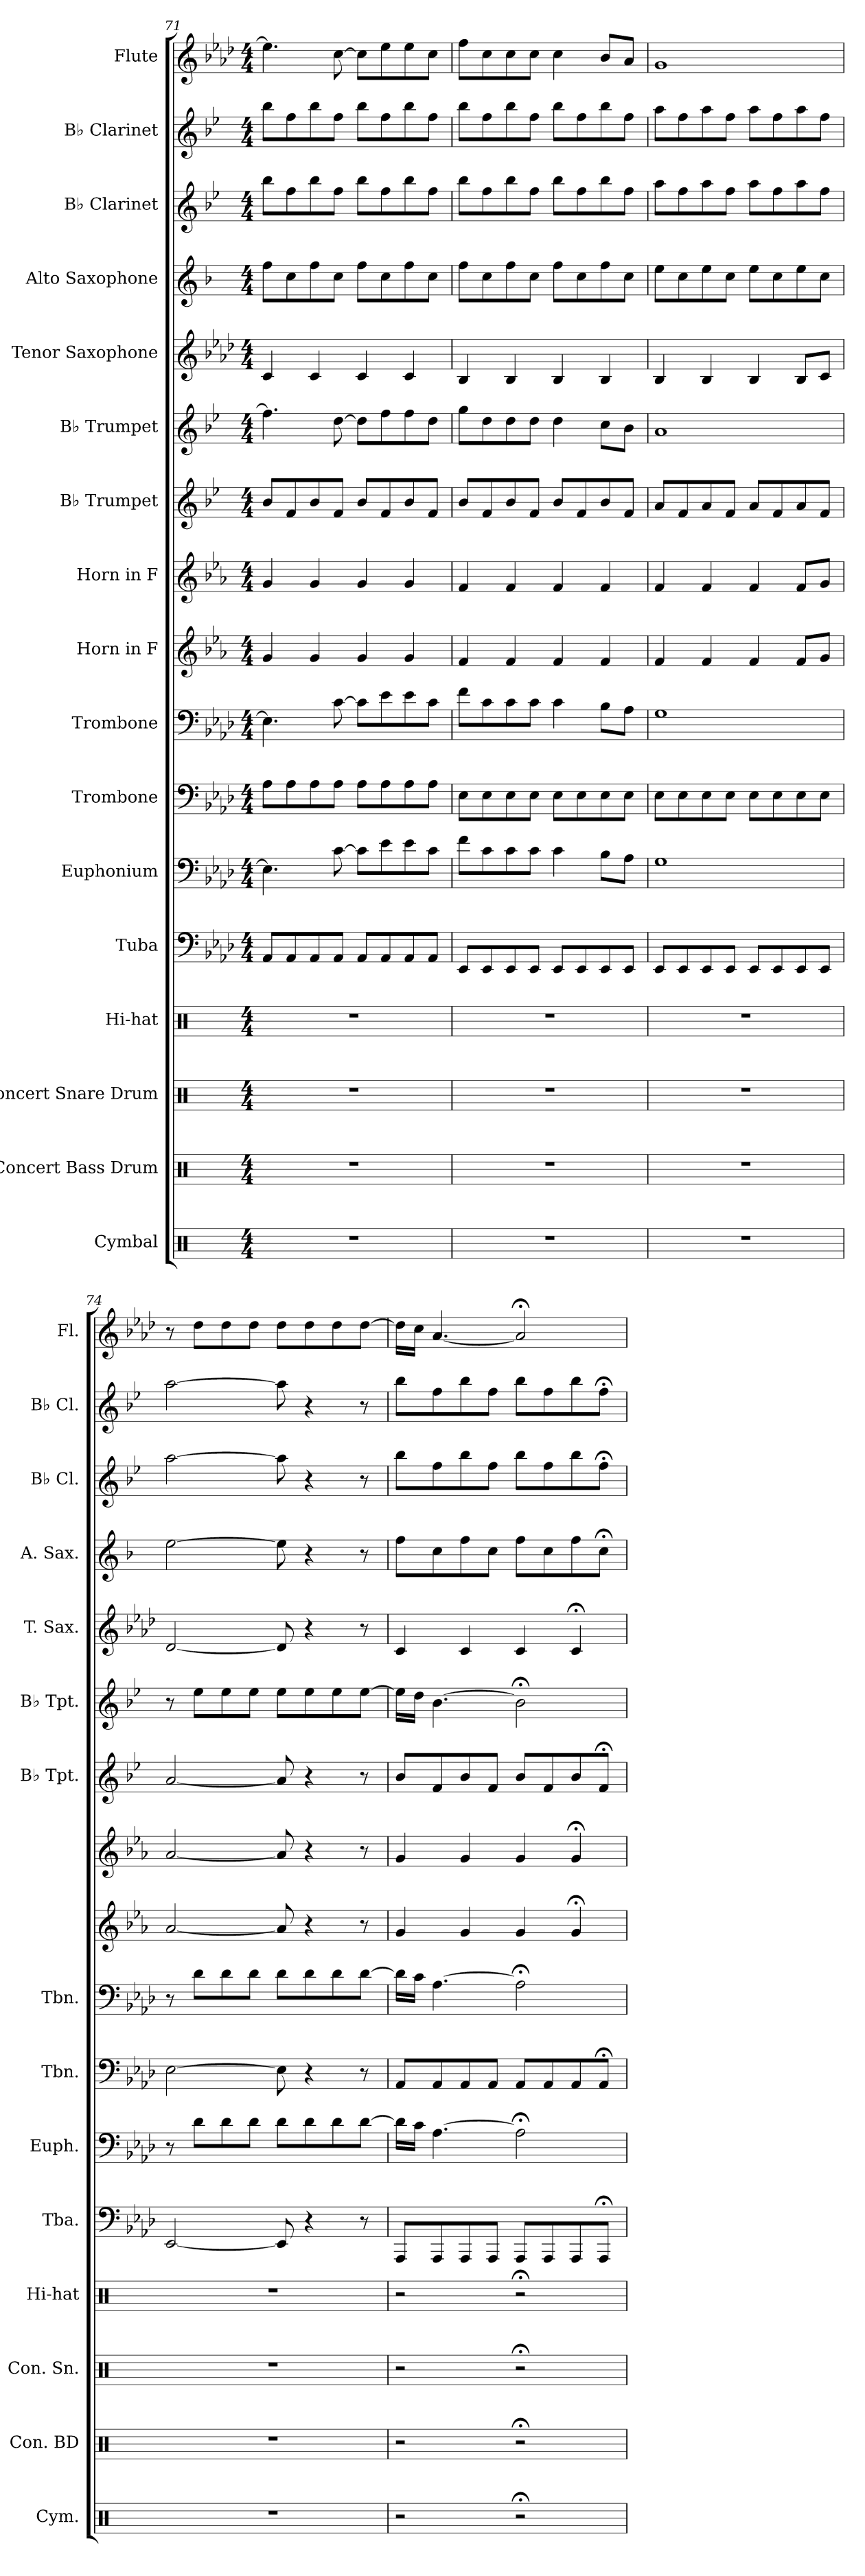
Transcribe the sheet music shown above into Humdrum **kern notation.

**kern	**kern	**kern	**kern	**kern	**kern	**kern	**kern	**kern	**kern	**kern	**kern	**kern	**kern	**kern	**kern	**kern
*part17	*part16	*part15	*part14	*part13	*part12	*part11	*part10	*part9	*part8	*part7	*part6	*part5	*part4	*part3	*part2	*part1
*staff17	*staff16	*staff15	*staff14	*staff13	*staff12	*staff11	*staff10	*staff9	*staff8	*staff7	*staff6	*staff5	*staff4	*staff3	*staff2	*staff1
*I"Cymbal	*I"Concert Bass Drum	*I"Concert Snare Drum	*I"Hi-hat	*I"Tuba	*I"Euphonium	*I"Trombone	*I"Trombone	*I"Horn in F	*I"Horn in F	*I"B♭ Trumpet	*I"B♭ Trumpet	*I"Tenor Saxophone	*I"Alto Saxophone	*I"B♭ Clarinet	*I"B♭ Clarinet	*I"Flute
*I'Cym.	*I'Con. BD	*I'Con. Sn.	*I'Hi-hat	*I'Tba.	*I'Euph.	*I'Tbn.	*I'Tbn.	*	*	*I'B♭ Tpt.	*I'B♭ Tpt.	*I'T. Sax.	*I'A. Sax.	*I'B♭ Cl.	*I'B♭ Cl.	*I'Fl.
*clefX	*clefX	*clefX	*clefX	*clefF4	*clefF4	*clefF4	*clefF4	*clefG2	*clefG2	*clefG2	*clefG2	*clefG2	*clefG2	*clefG2	*clefG2	*clefG2
*	*	*	*	*	*	*	*	*ITrd4c7	*ITrd4c7	*ITrd1c2	*ITrd1c2	*ITrd8c14	*ITrd5c9	*ITrd1c2	*ITrd1c2	*
*k[]	*k[]	*k[]	*k[]	*k[b-e-a-d-]	*k[b-e-a-d-]	*k[b-e-a-d-]	*k[b-e-a-d-]	*k[b-e-a-d-]	*k[b-e-a-d-]	*k[b-e-a-d-]	*k[b-e-a-d-]	*k[b-e-a-d-]	*k[b-e-a-d-]	*k[b-e-a-d-]	*k[b-e-a-d-]	*k[b-e-a-d-]
*M4/4	*M4/4	*M4/4	*M4/4	*M4/4	*M4/4	*M4/4	*M4/4	*M4/4	*M4/4	*M4/4	*M4/4	*M4/4	*M4/4	*M4/4	*M4/4	*M4/4
=71	=71	=71	=71	=71	=71	=71	=71	=71	=71	=71	=71	=71	=71	=71	=71	=71
1r	1r	1r	1r	8AA-/L	4.E-\]	8A-\L	4.E-\]	4c/	4c/	8a-/L	4.ee-\]	4C/	8a-\L	8aa-\L	8aa-\L	4.ee-\]
.	.	.	.	8AA-/	.	8A-\	.	.	.	8e-/	.	.	8e-\	8ee-\	8ee-\	.
.	.	.	.	8AA-/	.	8A-\	.	4c/	4c/	8a-/	.	4C/	8a-\	8aa-\	8aa-\	.
.	.	.	.	8AA-/J	[8c\	8A-\J	[8c\	.	.	8e-/J	[8cc\	.	8e-\J	8ee-\J	8ee-\J	[8cc\
.	.	.	.	8AA-/L	8c\L]	8A-\L	8c\L]	4c/	4c/	8a-/L	8cc\L]	4C/	8a-\L	8aa-\L	8aa-\L	8cc\L]
.	.	.	.	8AA-/	8e-\	8A-\	8e-\	.	.	8e-/	8ee-\	.	8e-\	8ee-\	8ee-\	8ee-\
.	.	.	.	8AA-/	8e-\	8A-\	8e-\	4c/	4c/	8a-/	8ee-\	4C/	8a-\	8aa-\	8aa-\	8ee-\
.	.	.	.	8AA-/J	8c\J	8A-\J	8c\J	.	.	8e-/J	8cc\J	.	8e-\J	8ee-\J	8ee-\J	8cc\J
=72	=72	=72	=72	=72	=72	=72	=72	=72	=72	=72	=72	=72	=72	=72	=72	=72
1r	1r	1r	1r	8EE-/L	8f\L	8E-\L	8f\L	4B-/	4B-/	8a-/L	8ff\L	4BB-/	8a-\L	8aa-\L	8aa-\L	8ff\L
.	.	.	.	8EE-/	8c\	8E-\	8c\	.	.	8e-/	8cc\	.	8e-\	8ee-\	8ee-\	8cc\
.	.	.	.	8EE-/	8c\	8E-\	8c\	4B-/	4B-/	8a-/	8cc\	4BB-/	8a-\	8aa-\	8aa-\	8cc\
.	.	.	.	8EE-/J	8c\J	8E-\J	8c\J	.	.	8e-/J	8cc\J	.	8e-\J	8ee-\J	8ee-\J	8cc\J
.	.	.	.	8EE-/L	4c\	8E-\L	4c\	4B-/	4B-/	8a-/L	4cc\	4BB-/	8a-\L	8aa-\L	8aa-\L	4cc\
.	.	.	.	8EE-/	.	8E-\	.	.	.	8e-/	.	.	8e-\	8ee-\	8ee-\	.
.	.	.	.	8EE-/	8B-\L	8E-\	8B-\L	4B-/	4B-/	8a-/	8b-\L	4BB-/	8a-\	8aa-\	8aa-\	8b-/L
.	.	.	.	8EE-/J	8A-\J	8E-\J	8A-\J	.	.	8e-/J	8a-\J	.	8e-\J	8ee-\J	8ee-\J	8a-/J
=73	=73	=73	=73	=73	=73	=73	=73	=73	=73	=73	=73	=73	=73	=73	=73	=73
1r	1r	1r	1r	8EE-/L	1G	8E-\L	1G	4B-/	4B-/	8g/L	1g	4BB-/	8g\L	8gg\L	8gg\L	1g
.	.	.	.	8EE-/	.	8E-\	.	.	.	8e-/	.	.	8e-\	8ee-\	8ee-\	.
.	.	.	.	8EE-/	.	8E-\	.	4B-/	4B-/	8g/	.	4BB-/	8g\	8gg\	8gg\	.
.	.	.	.	8EE-/J	.	8E-\J	.	.	.	8e-/J	.	.	8e-\J	8ee-\J	8ee-\J	.
.	.	.	.	8EE-/L	.	8E-\L	.	4B-/	4B-/	8g/L	.	4BB-/	8g\L	8gg\L	8gg\L	.
.	.	.	.	8EE-/	.	8E-\	.	.	.	8e-/	.	.	8e-\	8ee-\	8ee-\	.
.	.	.	.	8EE-/	.	8E-\	.	8B-/L	8B-/L	8g/	.	8BB-/L	8g\	8gg\	8gg\	.
.	.	.	.	8EE-/J	.	8E-\J	.	8c/J	8c/J	8e-/J	.	8C/J	8e-\J	8ee-\J	8ee-\J	.
=74	=74	=74	=74	=74	=74	=74	=74	=74	=74	=74	=74	=74	=74	=74	=74	=74
1r	1r	1r	1r	[2EE-/	8r	[2E-\	8r	[2d-/	[2d-/	[2g/	8r	[2D-/	[2g\	[2gg\	[2gg\	8r
.	.	.	.	.	8d-\L	.	8d-\L	.	.	.	8dd-\L	.	.	.	.	8dd-\L
.	.	.	.	.	8d-\	.	8d-\	.	.	.	8dd-\	.	.	.	.	8dd-\
.	.	.	.	.	8d-\J	.	8d-\J	.	.	.	8dd-\J	.	.	.	.	8dd-\J
.	.	.	.	8EE-/]	8d-\L	8E-\]	8d-\L	8d-/]	8d-/]	8g/]	8dd-\L	8D-/]	8g\]	8gg\]	8gg\]	8dd-\L
.	.	.	.	4r	8d-\	4r	8d-\	4r	4r	4r	8dd-\	4r	4r	4r	4r	8dd-\
.	.	.	.	.	8d-\	.	8d-\	.	.	.	8dd-\	.	.	.	.	8dd-\
.	.	.	.	8r	[8d-\J	8r	[8d-\J	8r	8r	8r	[8dd-\J	8r	8r	8r	8r	[8dd-\J
!!LO:PB:g=z
=75	=75	=75	=75	=75	=75	=75	=75	=75	=75	=75	=75	=75	=75	=75	=75	=75
2r	2r	2r	2r	8AAA-/L	16d-\LL]	8AA-/L	16d-\LL]	4c/	4c/	8a-/L	16dd-\LL]	4C/	8a-\L	8aa-\L	8aa-\L	16dd-\LL]
.	.	.	.	.	16c\JJ	.	16c\JJ	.	.	.	16cc\JJ	.	.	.	.	16cc\JJ
.	.	.	.	8AAA-/	[4.A-\	8AA-/	[4.A-\	.	.	8e-/	[4.a-\	.	8e-\	8ee-\	8ee-\	[4.a-/
.	.	.	.	8AAA-/	.	8AA-/	.	4c/	4c/	8a-/	.	4C/	8a-\	8aa-\	8aa-\	.
.	.	.	.	8AAA-/J	.	8AA-/J	.	.	.	8e-/J	.	.	8e-\J	8ee-\J	8ee-\J	.
2r;<	2r;<	2r;<	2r;<	8AAA-/L	2A-;<\]	8AA-/L	2A-;<\]	4c/	4c/	8a-/L	2a-;<\]	4C/	8a-\L	8aa-\L	8aa-\L	2a-;</]
.	.	.	.	8AAA-/	.	8AA-/	.	.	.	8e-/	.	.	8e-\	8ee-\	8ee-\	.
.	.	.	.	8AAA-/	.	8AA-/	.	4c;</	4c;</	8a-/	.	4C;</	8a-\	8aa-\	8aa-\	.
.	.	.	.	8AAA-;</J	.	8AA-;</J	.	.	.	8e-;</J	.	.	8e-;<\J	8ee-;<\J	8ee-;<\J	.
=	=	=	=	=	=	=	=	=	=	=	=	=	=	=	=	=
*-	*-	*-	*-	*-	*-	*-	*-	*-	*-	*-	*-	*-	*-	*-	*-	*-
